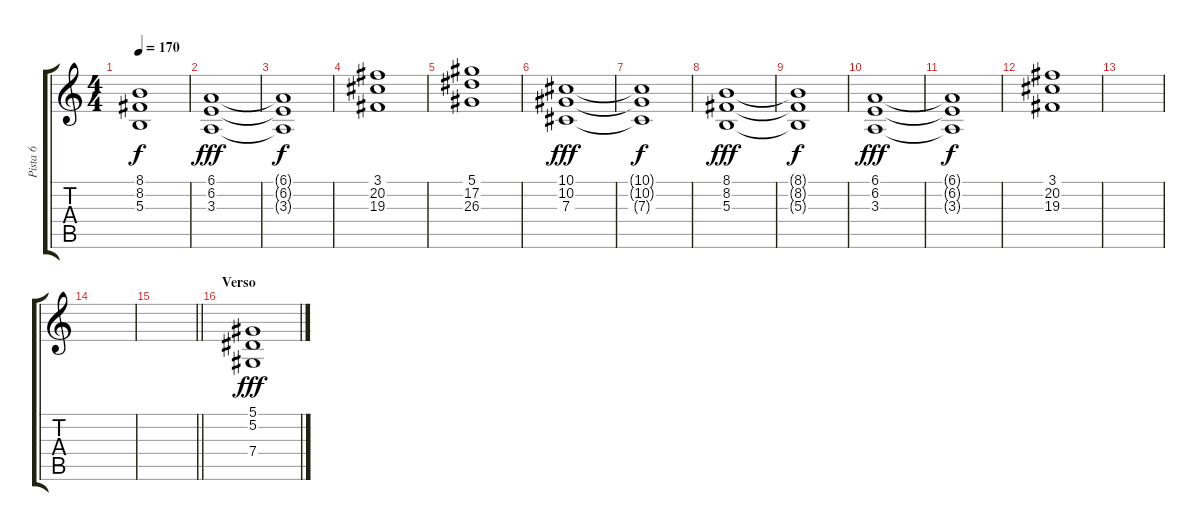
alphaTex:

\track ("Pista 6" "Pista 6") {instrument stringensemble1}
\staff {score tabs}
\tuning (Eb4 Bb3 Gb3 Db3 Ab2 Eb2) {hide}
\ts (4 4)
\tempo 170
\clef g2
\ks c
(8.1{t} 8.2{t} 5.3{t}).1{dy f} |
(6.1 6.2 3.3).1{dy fff} |
(6.1{t} 6.2{t} 3.3{t}).1{dy f} |
(3.1 20.2 19.3).1 |
(5.1 17.2 26.3).1 |
(10.1 10.2 7.3).1{dy fff} |
(10.1{t} 10.2{t} 7.3{t}).1{dy f} |
(8.1 8.2 5.3).1{dy fff} |
(8.1{t} 8.2{t} 5.3{t}).1{dy f} |
(6.1 6.2 3.3).1{dy fff} |
(6.1{t} 6.2{t} 3.3{t}).1{dy f} |
(3.1 20.2 19.3).1 |
|
|
\barLineRight lightlight
|
\section ("" "Verso")
(5.1 5.2 7.4).1{dy fff volume 13}
